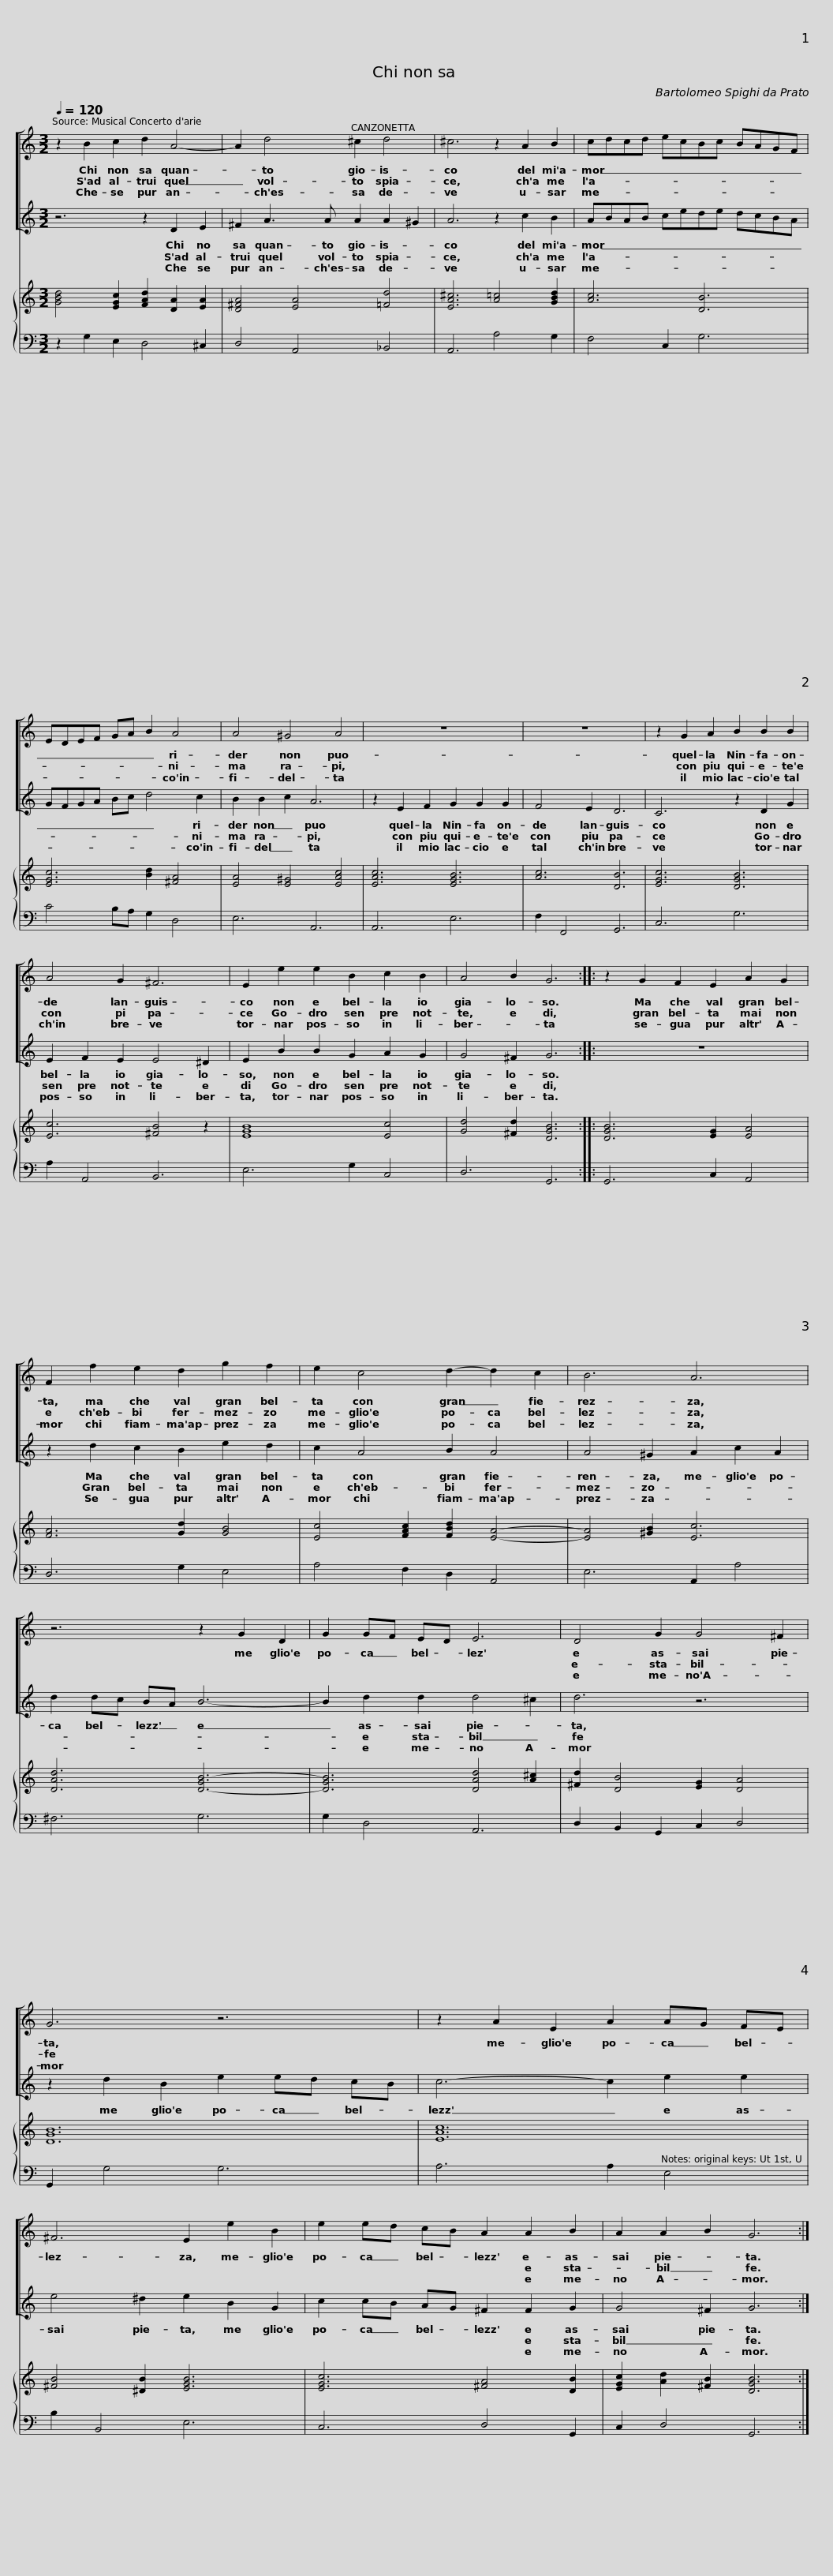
X:1
%%score [ 1 2 ] { 3 | 4 }
L:1/8
Q:1/4=120
M:3/2
I:linebreak $
K:C
V:1 treble
V:2 treble
V:3 treble
V:4 bass
V:1
 z2 B2 c2 d2 A4- | A2 d4 ^c2 d4 | ^c6 z2 A2 B2 |$ cdcd ecBc BAGF |$ EDEF GA B2 A4 | %5
 A4 ^G4 A4 | z12 | z12 |$ z2 G2 A2 B2 B2 B2 | A4 G2 ^F6 | %10
 E2 e2 e2 B2 c2 B2 |$ A4 B2 G6 ::$ z2 G2 F2 E2 A2 G2 | F2 f2 e2 d2 g2 f2 | e2 c4 d2- d2 c2 |$ %15
 B6 A6 |$ z6 z2 G2 D2 | G2 GF ED E6 | D4 G2 G4 ^F2 | G6 z6 |$ %20
 z2 A2 E2 A2 AG FE | ^F6 E2 e2 B2 | e2 ed cB A2 A2 B2 | A2 A2 B2 G6 :| %24
V:2
 z6 z2 D2 E2 | ^F2 A3 A A2 A2 ^G2 | A6 z2 c2 B2 |$ ABAB cede dcBA |$ GFGA Bc d4 c2 | %5
 B2 B2- c2 A6 | z2 E2 F2 G2 G2 G2 | F4 E2 D6 |$ C6 z2 D2 G2 | E2 F2 E2 E4 ^D2 | %10
 E2 B2 B2 G2 A2 G2 |$ G4 ^F2 G6 ::$ z12 | z2 d2 c2 B2 e2 d2 | c2 A4 B2 A4 |$ %15
 A4 ^G2 A2 c2 A2 |$ d2 dc BA B6- | B2 d2 d2 d4 ^c2 | d6 z6 | z2 d2 B2 e2 ed cB |$ %20
 c6- c2 e2 e2 | e4 ^d2 e2 B2 G2 | c2 cB AG ^F2 F2 G2 | G4 ^F2 G6 :| %24
V:3
 [GBd]4 [EGc]2 [FAd]2 [DA]2 [EA]2 | [D^FA]4 [EA]4 [=Fd]4 | [EA^c]6 [A=c]4 [GBd]2 |$ [Ac]6 [DB]6 |$ [EGc]6 [Bd]2 [^FA]4 | %5
 [EA]4 [E^G]4 [EAc]4 | [EAc]6 [EGB]6 | [Ac]6 [DB]6 |$ [EGc]6 [DGB]6 | [Ec]6 [^FB]4 z2 | %10
 [EGB]8 [Ec]4 |$ [Gd]4 [^Fd]2 [DGB]6 ::$ [DGB]6 [EG]2 [EA]4 | [FA]6 [Gd]2 [GB]4 | [Ec]4 [FAc]2 [FBd]2 [EA]4- |$ %15
 [EA]4 [^GB]2 [Ec]6 |$ [DAd]6 [D-GB-]6 | [DGB]6 [DAd]4 [A^c]2 | [^Fd]2 [DB]4 [EG]2 [DA]4 | [DGB]12 |$ %20
 [EAc]12 | [^FB]4 [^DB]2 [EGB]6 | [EGc]6 [^FA]4 [DB]2 | [EGc]2 [Ad]2 [^FB]2 [DGB]6 :| %24
V:4
 z2 G,2 E,2 D,4 ^C,2 | D,4 A,,4 _B,,4 | A,,6 A,4 G,2 |$ F,4 C,2 G,6 |$ C4 B,A, G,2 D,4 | %5
 E,6 A,,6 | A,,6 E,6 | F,2 F,,4 G,,6 |$ C,6 G,6 | A,2 A,,4 B,,6 | %10
 E,6 G,2 C,4 |$ D,6 G,,6 ::$ G,,6 C,2 A,,4 | D,6 G,2 E,4 | A,4 F,2 D,2 A,,4 |$ %15
 E,6 A,,2 A,4 |$ ^F,6 G,6 | G,2 D,4 A,,6 | D,2 B,,2 G,,2 C,2 D,4 | G,,2 G,4 G,6 |$ %20
 A,6 A,2 E,4 | B,2 B,,4 E,6 | C,6 D,4 G,,2 | C,2 D,4 G,,6 :| %24
